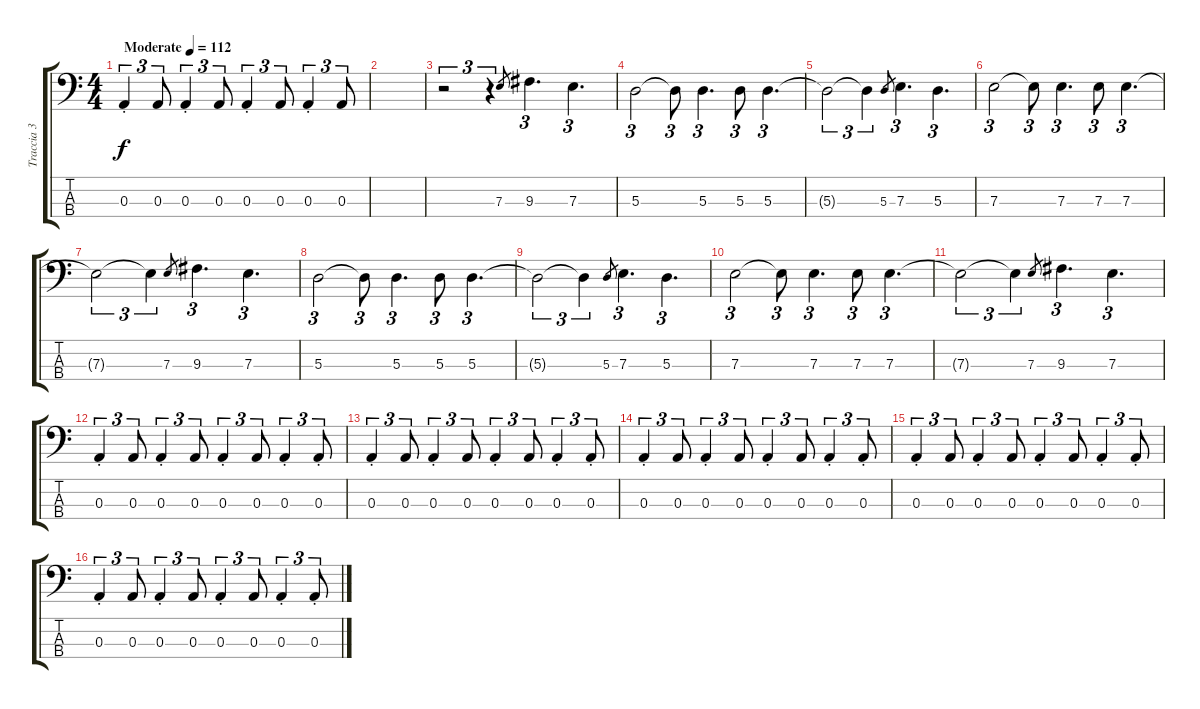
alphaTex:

\track ("Traccia 3" "Traccia 3") {instrument electricbasspick}
\staff {score tabs}
\tuning (G2 D2 A1 E1) {hide}
\ts (4 4)
\tempo (112 "Moderate")
\clef f4
\ks c
0.3{st}.4{tu (3 2) dy f instrument electricbasspick} 0.3.8{tu (3 2)} 0.3{st}.4{tu (3 2)} 0.3.8{tu (3 2)} 0.3{st}.4{tu (3 2)} 0.3.8{tu (3 2)} 0.3{st}.4{tu (3 2)} 0.3.8{tu (3 2)} |
|
r.2{tu (3 2)} r.4{tu (3 2)} 7.3.8{gr} 9.3.4{d tu (3 2)} 7.3.4{d tu (3 2)} |
5.3.2{tu (3 2)} 5.3{t}.8{tu (3 2)} 5.3.4{d tu (3 2)} 5.3.8{tu (3 2)} 5.3.4{d tu (3 2)} |
5.3{t}.2{tu (3 2)} 5.3{t}.4{tu (3 2)} 5.3.8{gr} 7.3.4{d tu (3 2)} 5.3.4{d tu (3 2)} |
7.3.2{tu (3 2)} 7.3{t}.8{tu (3 2)} 7.3.4{d tu (3 2)} 7.3.8{tu (3 2)} 7.3.4{d tu (3 2)} |
7.3{t}.2{tu (3 2)} 7.3{t}.4{tu (3 2)} 7.3.8{gr} 9.3.4{d tu (3 2)} 7.3.4{d tu (3 2)} |
5.3.2{tu (3 2)} 5.3{t}.8{tu (3 2)} 5.3.4{d tu (3 2)} 5.3.8{tu (3 2)} 5.3.4{d tu (3 2)} |
5.3{t}.2{tu (3 2)} 5.3{t}.4{tu (3 2)} 5.3.8{gr} 7.3.4{d tu (3 2)} 5.3.4{d tu (3 2)} |
7.3.2{tu (3 2)} 7.3{t}.8{tu (3 2)} 7.3.4{d tu (3 2)} 7.3.8{tu (3 2)} 7.3.4{d tu (3 2)} |
7.3{t}.2{tu (3 2)} 7.3{t}.4{tu (3 2)} 7.3.8{gr} 9.3.4{d tu (3 2)} 7.3.4{d tu (3 2)} |
0.3{st}.4{tu (3 2)} 0.3.8{tu (3 2)} 0.3{st}.4{tu (3 2)} 0.3.8{tu (3 2)} 0.3{st}.4{tu (3 2)} 0.3.8{tu (3 2)} 0.3{st}.4{tu (3 2)} 0.3{st}.8{tu (3 2)} |
0.3{st}.4{tu (3 2)} 0.3.8{tu (3 2)} 0.3{st}.4{tu (3 2)} 0.3.8{tu (3 2)} 0.3{st}.4{tu (3 2)} 0.3.8{tu (3 2)} 0.3{st}.4{tu (3 2)} 0.3{st}.8{tu (3 2)} |
0.3{st}.4{tu (3 2)} 0.3.8{tu (3 2)} 0.3{st}.4{tu (3 2)} 0.3.8{tu (3 2)} 0.3{st}.4{tu (3 2)} 0.3.8{tu (3 2)} 0.3{st}.4{tu (3 2)} 0.3{st}.8{tu (3 2)} |
0.3{st}.4{tu (3 2)} 0.3.8{tu (3 2)} 0.3{st}.4{tu (3 2)} 0.3.8{tu (3 2)} 0.3{st}.4{tu (3 2)} 0.3.8{tu (3 2)} 0.3{st}.4{tu (3 2)} 0.3{st}.8{tu (3 2)} |
0.3{st}.4{tu (3 2)} 0.3.8{tu (3 2)} 0.3{st}.4{tu (3 2)} 0.3.8{tu (3 2)} 0.3{st}.4{tu (3 2)} 0.3.8{tu (3 2)} 0.3{st}.4{tu (3 2)} 0.3{st}.8{tu (3 2)}
